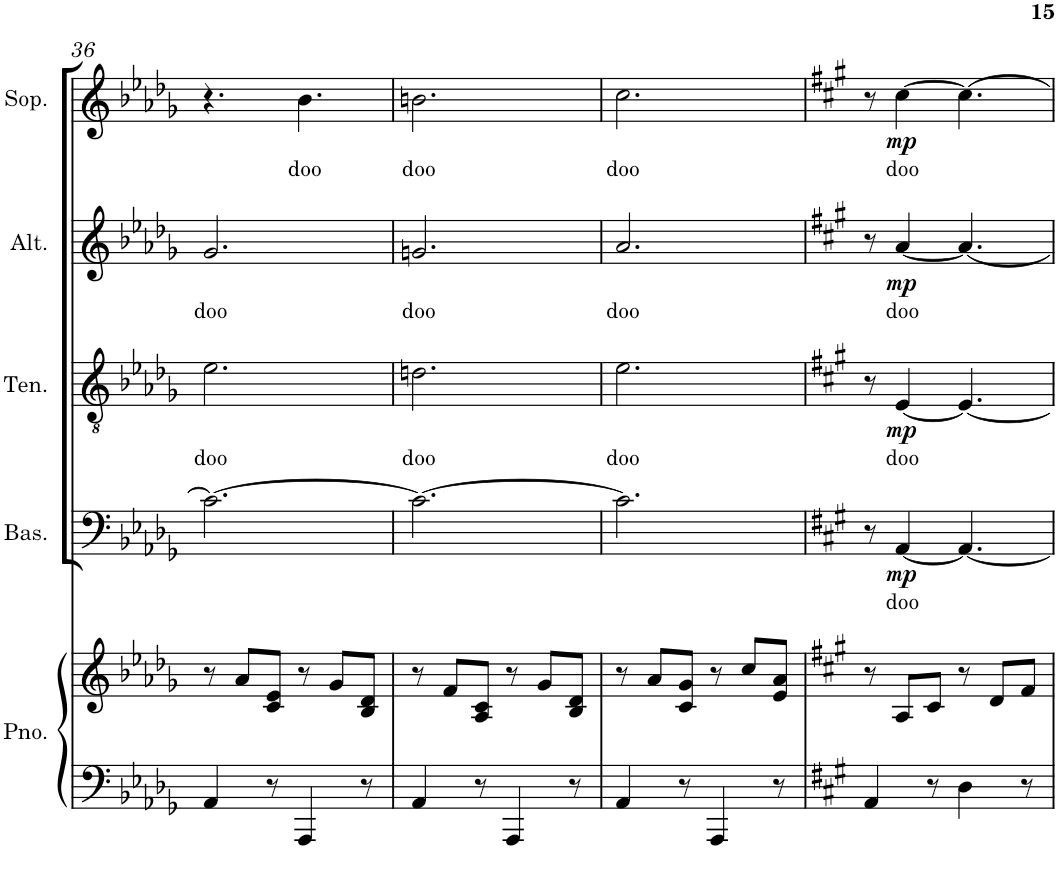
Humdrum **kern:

**kern	**kern	**kern	**text	**dynam	**kern	**text	**dynam	**kern	**text	**dynam	**kern	**text	**dynam
*part5	*part5	*part4	*part4	*part4	*part3	*part3	*part3	*part2	*part2	*part2	*part1	*part1	*part1
*staff6	*staff5	*staff4	*staff4	*staff4	*staff3	*staff3	*staff3	*staff2	*staff2	*staff2	*staff1	*staff1	*staff1
*I"Piano	*	*I"Bass	*	*	*I"Tenor	*	*	*I"Alto	*	*	*I"Soprano	*	*
*I'Pno.	*	*I'Bas.	*	*	*I'Ten.	*	*	*I'Alt.	*	*	*I'Sop.	*	*
!!LO:PB:g=z
*clefF4	*clefG2	*clefF4	*	*	*clefGv2	*	*	*clefG2	*	*	*clefG2	*	*
*k[b-e-a-d-g-]	*k[b-e-a-d-g-]	*k[b-e-a-d-g-]	*	*	*k[b-e-a-d-g-]	*	*	*k[b-e-a-d-g-]	*	*	*k[b-e-a-d-g-]	*	*
*D-:	*D-:	*D-:	*	*	*D-:	*	*	*D-:	*	*	*D-:	*	*
*M6/8	*M6/8	*M6/8	*	*	*M6/8	*	*	*M6/8	*	*	*M6/8	*	*
=36	=36	=36	=36	=36	=36	=36	=36	=36	=36	=36	=36	=36	=36
!	!	!	!	!	!	!LO:LY:b	!	!	!LO:LY:b	!	!	!	!
4AA-/	8r	2.c\_	.	.	2.e-\	doo	.	2.g-/	doo	.	4.r	.	.
.	8a-/L	.	.	.	.	.	.	.	.	.	.	.	.
8r	8c/ 8e-/J	.	.	.	.	.	.	.	.	.	.	.	.
!	!	!	!	!	!	!	!	!	!	!	!	!LO:LY:b	!
4AAA-/	8r	.	.	.	.	.	.	.	.	.	4.b-\	doo	.
.	8g-/L	.	.	.	.	.	.	.	.	.	.	.	.
8r	8B-/ 8d-/J	.	.	.	.	.	.	.	.	.	.	.	.
=37	=37	=37	=37	=37	=37	=37	=37	=37	=37	=37	=37	=37	=37
!	!	!	!	!	!	!LO:LY:b	!	!	!LO:LY:b	!	!	!LO:LY:b	!
4AA-/	8r	2.c\_	.	.	2.dn\	doo	.	2.gn/	doo	.	2.bn\	doo	.
.	8f/L	.	.	.	.	.	.	.	.	.	.	.	.
8r	8A-/ 8c/J	.	.	.	.	.	.	.	.	.	.	.	.
4AAA-/	8r	.	.	.	.	.	.	.	.	.	.	.	.
.	8g-/L	.	.	.	.	.	.	.	.	.	.	.	.
8r	8B-/ 8d-/J	.	.	.	.	.	.	.	.	.	.	.	.
=38	=38	=38	=38	=38	=38	=38	=38	=38	=38	=38	=38	=38	=38
!	!	!	!	!	!	!LO:LY:b	!	!	!LO:LY:b	!	!	!LO:LY:b	!
4AA-/	8r	2.c\]	.	.	2.e-\	doo	.	2.a-/	doo	.	2.cc\	doo	.
.	8a-/L	.	.	.	.	.	.	.	.	.	.	.	.
8r	8c/ 8g-/J	.	.	.	.	.	.	.	.	.	.	.	.
4AAA-/	8r	.	.	.	.	.	.	.	.	.	.	.	.
.	8cc/L	.	.	.	.	.	.	.	.	.	.	.	.
8r	8e-/ 8a-/J	.	.	.	.	.	.	.	.	.	.	.	.
=39	=39	=39	=39	=39	=39	=39	=39	=39	=39	=39	=39	=39	=39
*k[f#c#g#]	*k[f#c#g#]	*k[f#c#g#]	*	*	*k[f#c#g#]	*	*	*k[f#c#g#]	*	*	*k[f#c#g#]	*	*
*A:	*A:	*A:	*	*	*A:	*	*	*A:	*	*	*A:	*	*
4AA/	8r	8r	.	.	8r	.	.	8r	.	.	8r	.	.
!	!	!	!LO:LY:b	!LO:DY:b	!	!LO:LY:b	!LO:DY:b	!	!LO:LY:b	!LO:DY:b	!	!LO:LY:b	!LO:DY:b
.	8A/L	[4AA/	doo	mp	[4E/	doo	mp	[4a/	doo	mp	[4cc#\	doo	mp
8r	8c#/J	.	.	.	.	.	.	.	.	.	.	.	.
4D\	8r	4.AA/_	.	.	4.E/_	.	.	4.a/_	.	.	4.cc#\_	.	.
.	8d/L	.	.	.	.	.	.	.	.	.	.	.	.
8r	8f#/J	.	.	.	.	.	.	.	.	.	.	.	.
=	=	=	=	=	=	=	=	=	=	=	=	=	=
*-	*-	*-	*-	*-	*-	*-	*-	*-	*-	*-	*-	*-	*-
